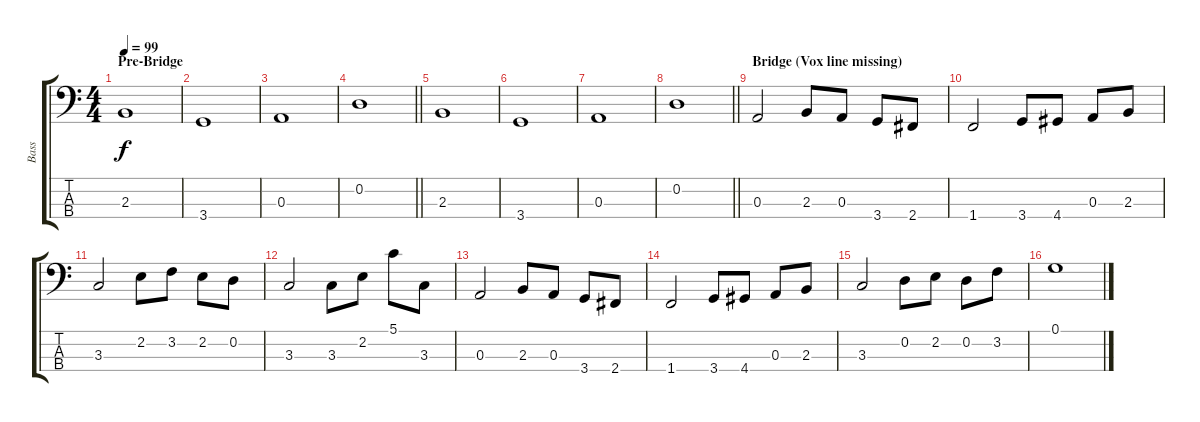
\track ("Bass" "Bass") {instrument fretlessbass}
\staff {score tabs}
\tuning (G2 D2 A1 E1) {hide}
\ts (4 4)
\section ("" "Pre-Bridge")
\tempo 99
\clef f4
\ks c
2.3.1{dy f} |
3.4.1 |
0.3.1 |
\barLineRight lightlight
0.2.1 |
2.3.1 |
3.4.1 |
0.3.1 |
\barLineRight lightlight
0.2.1 |
\section ("" "Bridge (Vox line missing)")
0.3.2 2.3.8 0.3.8 3.4.8 2.4.8 |
1.4.2 3.4.8 4.4.8 0.3.8 2.3.8 |
3.3.2 2.2.8 3.2.8 2.2.8 0.2.8 |
3.3.2 3.3.8 2.2.8 5.1.8 3.3.8 |
0.3.2 2.3.8 0.3.8 3.4.8 2.4.8 |
1.4.2 3.4.8 4.4.8 0.3.8 2.3.8 |
3.3.2 0.2.8 2.2.8 0.2.8 3.2.8 |
0.1.1
